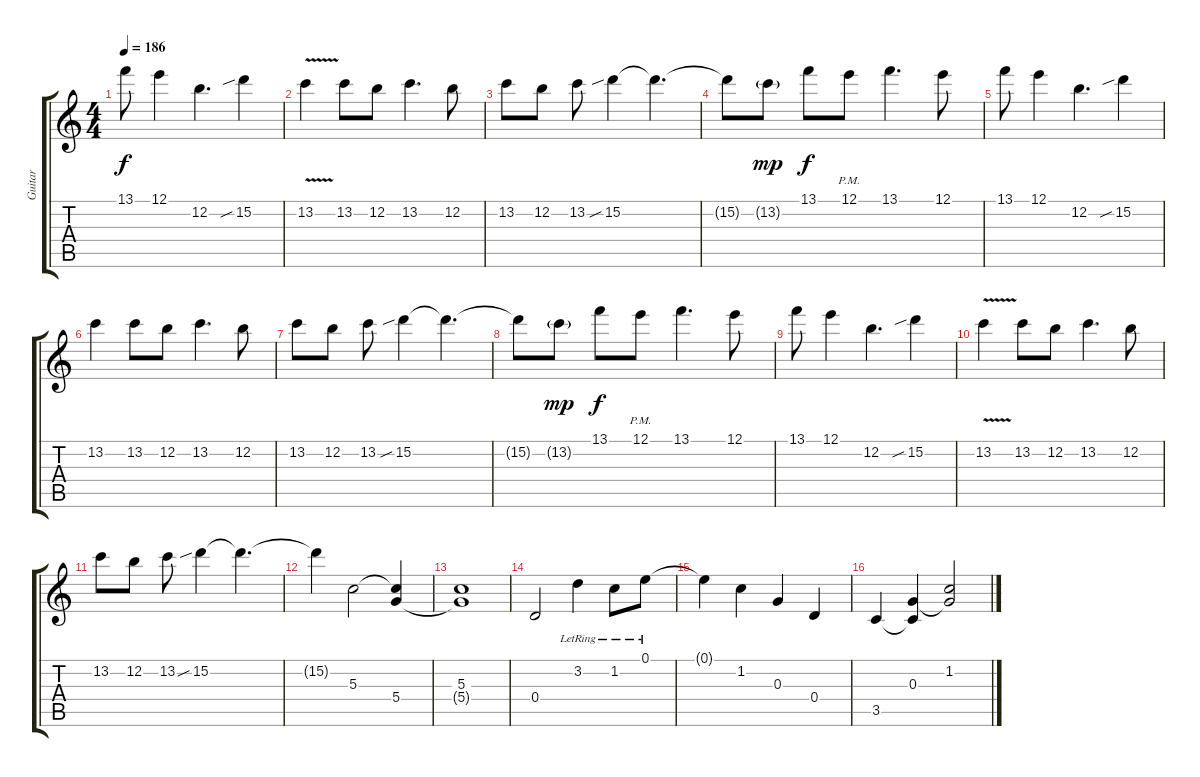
\track ("Guitar" "Guitar") {instrument distortionguitar}
\staff {score tabs}
\tuning (E4 B3 G3 D3 A2 E2) {hide}
\ts (4 4)
\tempo 186
\clef g2
\ks c
13.1.8{dy f} 12.1.4 12.2.4{d} 15.2{sib}.4 |
13.2{v}.4 13.2.8 12.2.8 13.2.4{d} 12.2.8 |
13.2.8 12.2.8 13.2.8 15.2{sib}.4 15.2{t}.4{d} |
15.2{t}.8 13.2{g}.8{dy mp} 13.1.8{dy f} 12.1{pm}.8 13.1.4{d} 12.1.8 |
13.1.8 12.1.4 12.2.4{d} 15.2{sib}.4 |
13.2.4 13.2.8 12.2.8 13.2.4{d} 12.2.8 |
13.2.8 12.2.8 13.2.8 15.2{sib}.4 15.2{t}.4{d} |
15.2{t}.8 13.2{g}.8{dy mp} 13.1.8{dy f} 12.1{pm}.8 13.1.4{d} 12.1.8 |
13.1.8 12.1.4 12.2.4{d} 15.2{sib}.4 |
13.2{v}.4 13.2.8 12.2.8 13.2.4{d} 12.2.8 |
13.2.8 12.2.8 13.2.8 15.2{sib}.4 15.2{t}.4{d} |
15.2{t}.4 5.3.2 (5.3{t} 5.4).4 |
(5.3 5.4{t}).1{volume 9} |
0.4.2 3.2{lr}.4 1.2{lr}.8 0.1{lr}.8 |
0.1{t}.4 1.2.4 0.3.4 0.4.4 |
3.5.4 (0.3 3.5{t}).4 (1.2 0.3{t}).2
